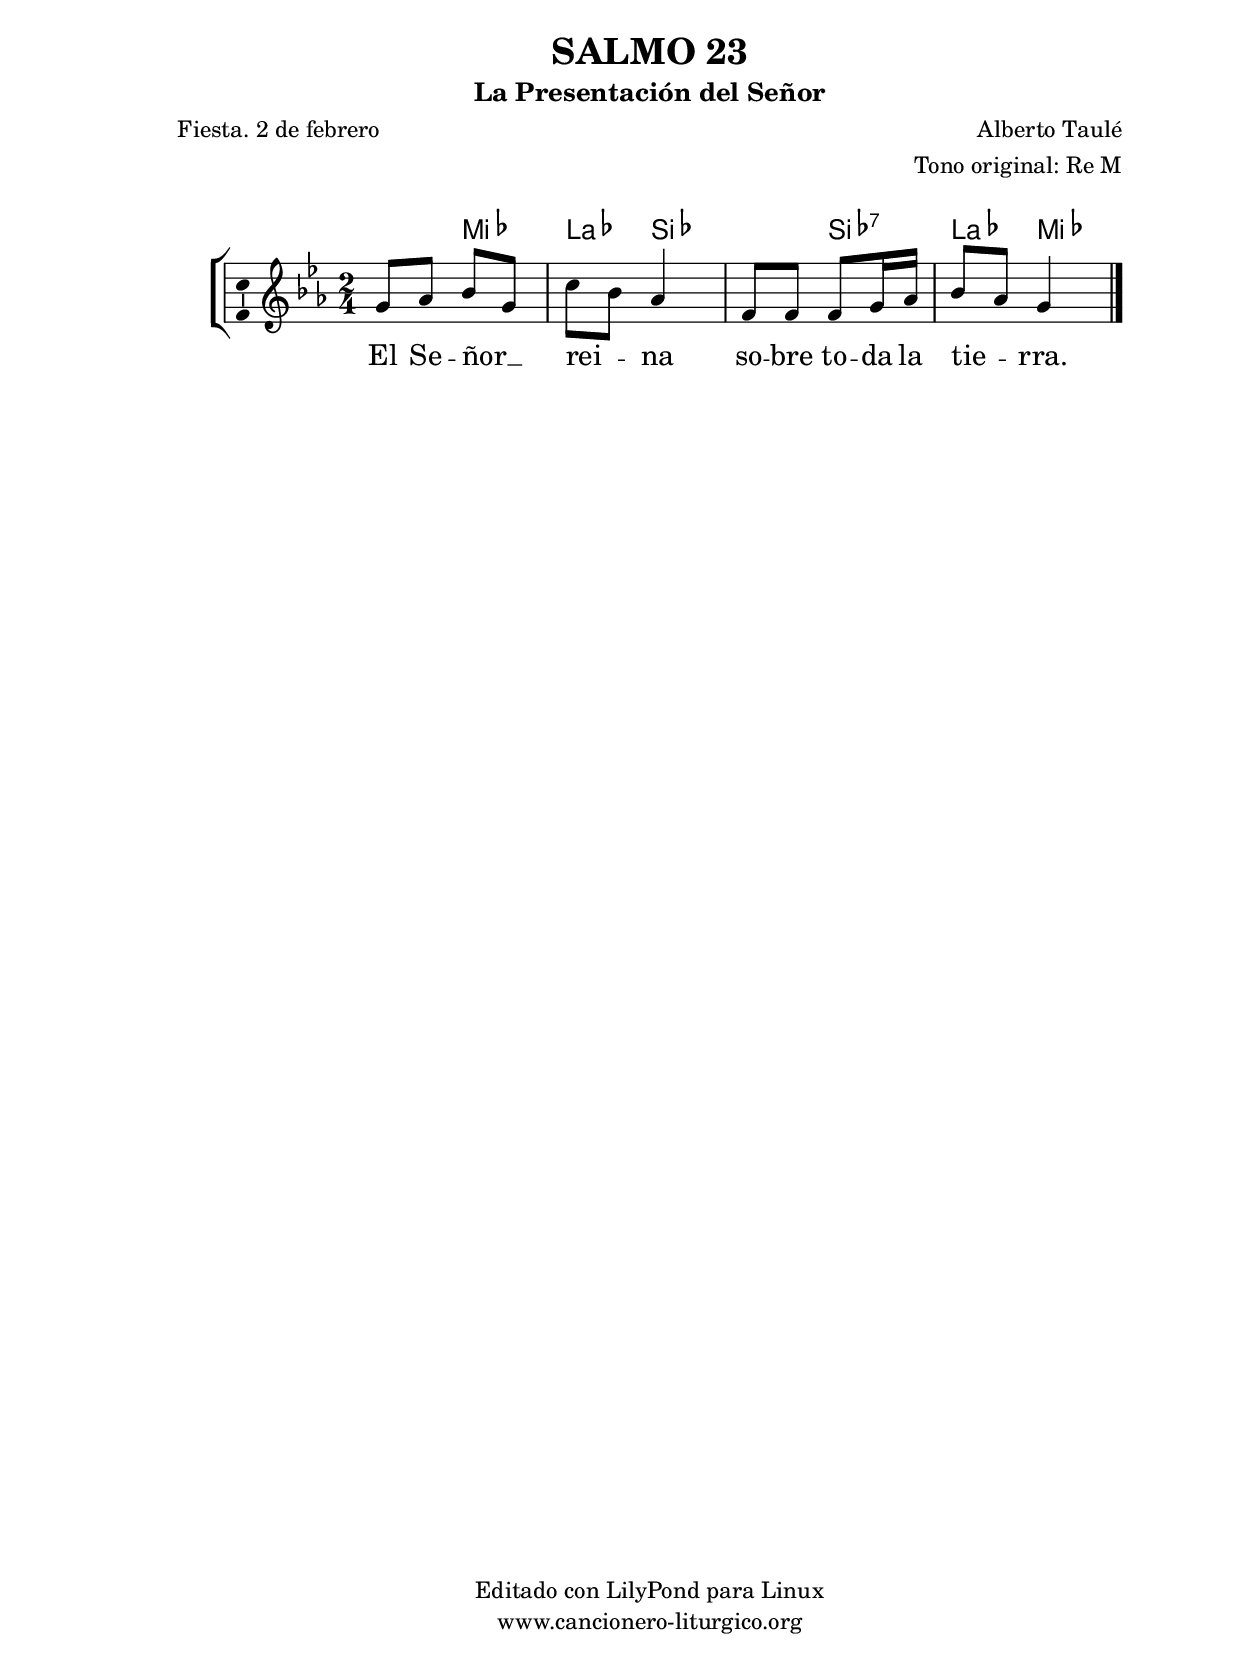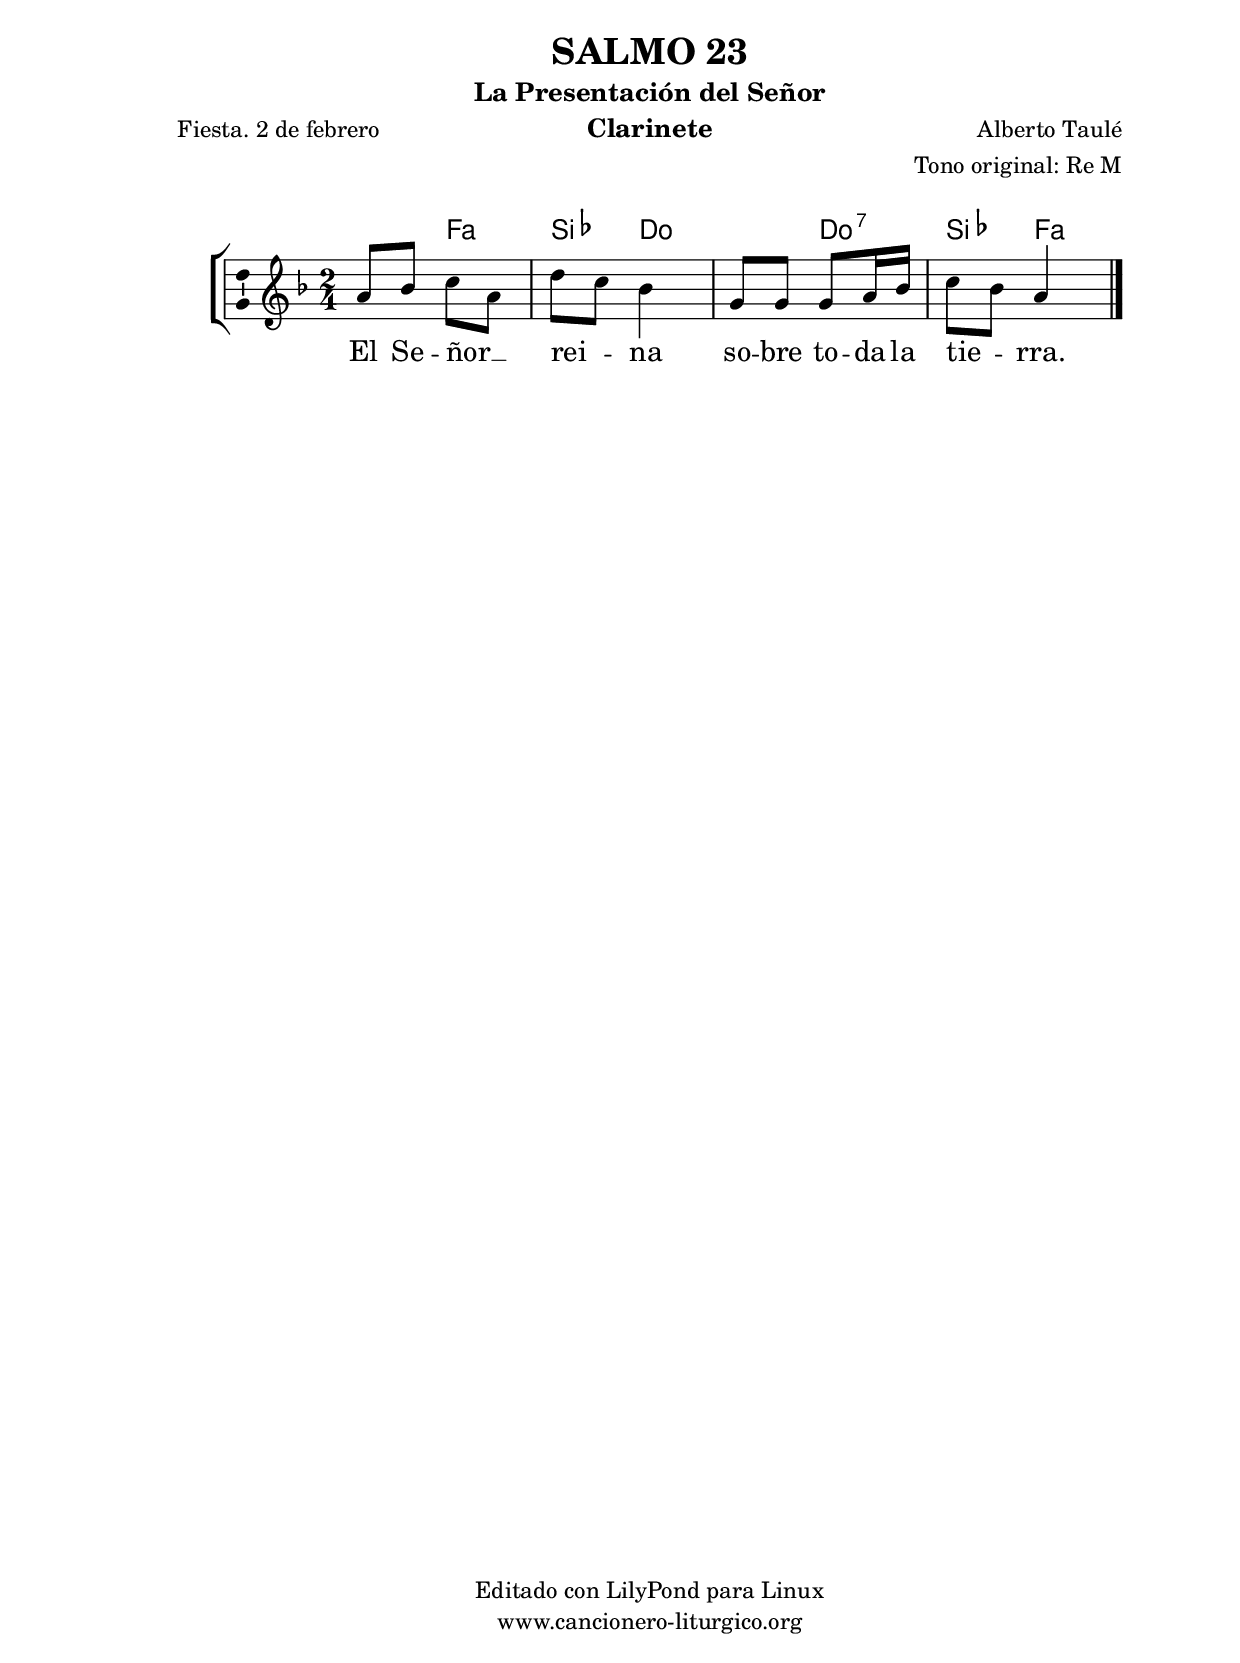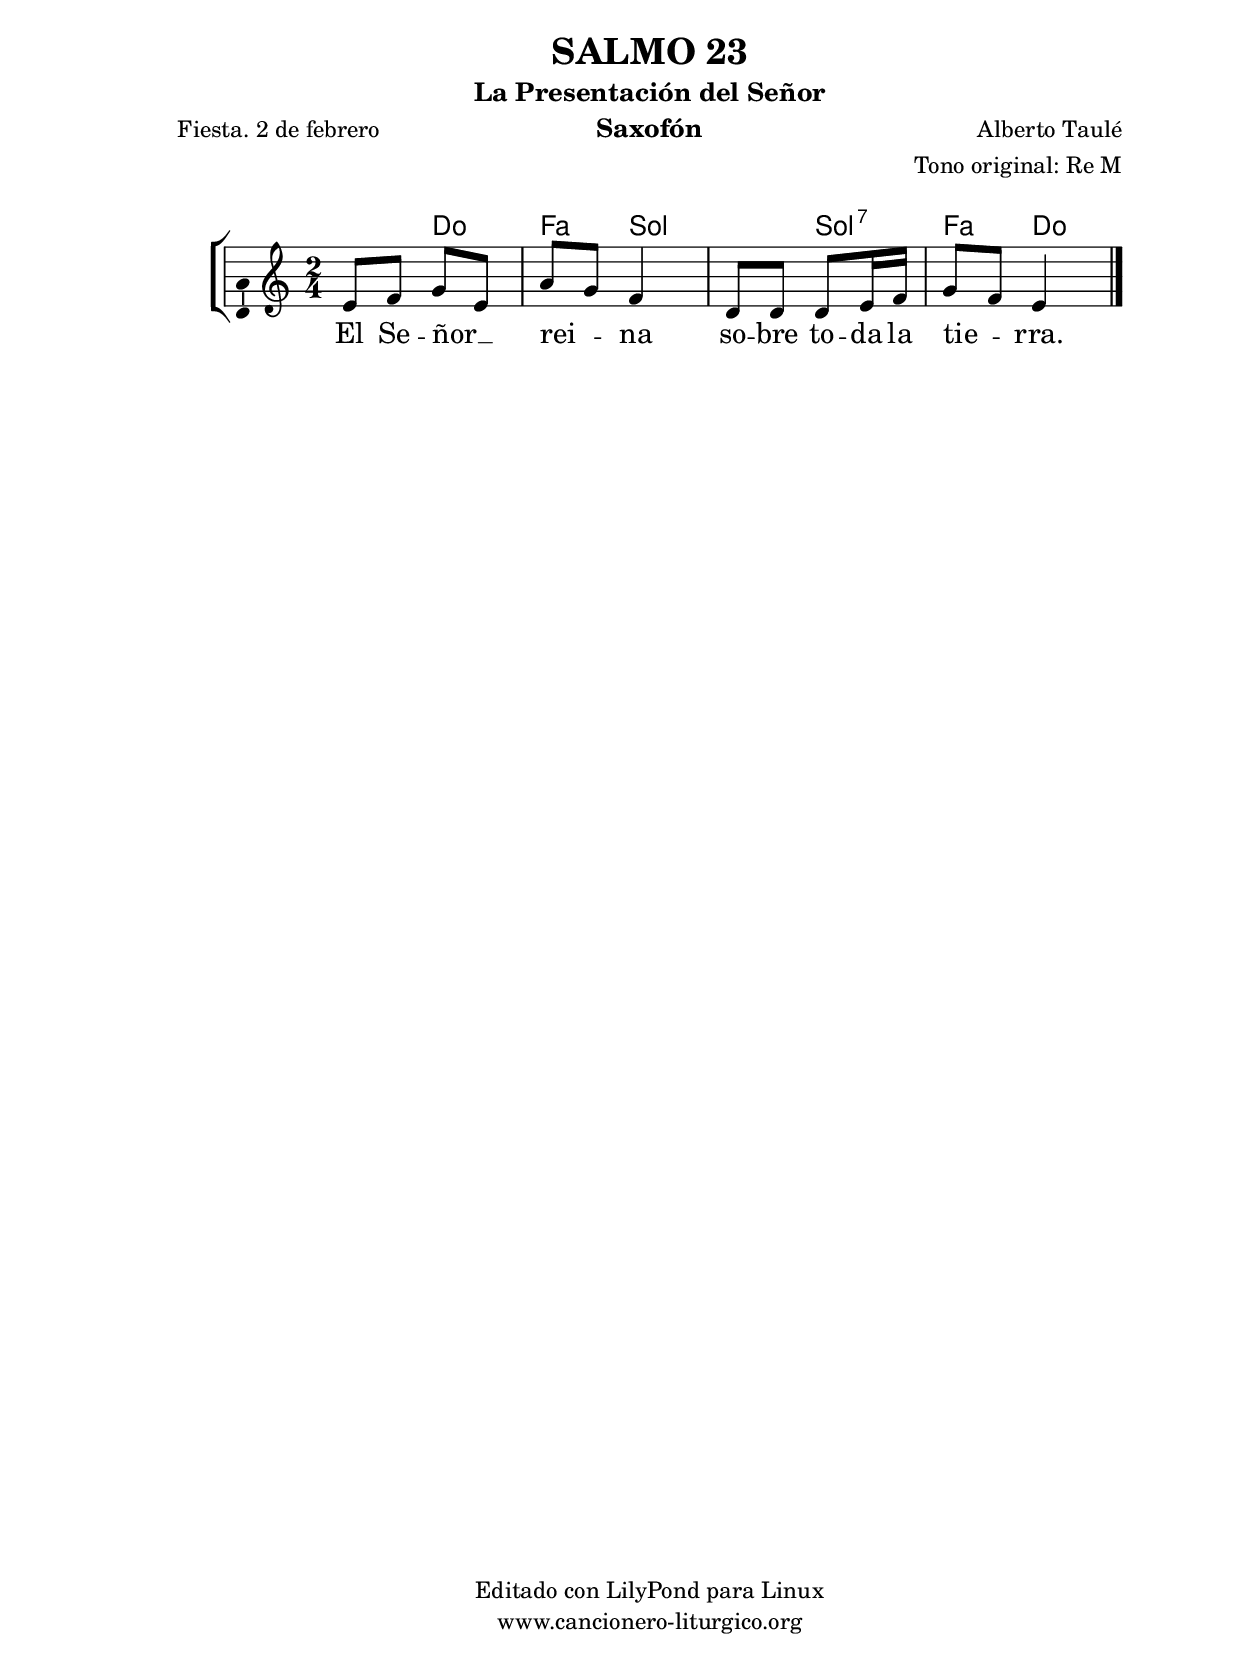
%
%para convertir .midi en .wav:
%timidity filename.midi -Ow -o finename.wav
%
%
%Para convertir de .wav a .mp3:
%lame -h -m j filename.wav
%
%
%para escuchar el midi:
%timidity nombrefichero.midi
%


%versión de lilypond para la que se ha escrito esta partitura:
\version "2.16.0"

	%Tamaño papel
	#(set-default-paper-size "a4")
	%Tamaño partitura
	#(set-global-staff-size 20)
	%No responde al pulsar sobre una nota
	#(ly:set-option 'point-and-click #f)

%parámetros del encabezamiento:
\header {
	title = "SALMO 23"
	subtitle = "La Presentación del Señor"
	composer = "Alberto Taulé"
	poet = "Fiesta. 2 de febrero"
	meter = ""
	arranger = "Tono original: Re M"
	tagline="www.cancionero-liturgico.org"
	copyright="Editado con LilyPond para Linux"
	}

%parámetros asociados al papel:
\paper  {
	oddHeaderMarkup = \markup {\fill-line { \on-the-fly #not-first-page \fromproperty #'header:title \on-the-fly #not-first-page \fromproperty #'header:composer }}
	evenHeaderMarkup = \markup {\fill-line { \fromproperty #'header:composer \fromproperty #'header:title }}
	#(set-paper-size "a4")
	print-page-number = ##f
	first-page-number = 1
	print-first-page-number = ##f
%	head-separation = 3.0 \cm
	top-margin = 2.0 \cm
	bottom-margin = 0.5\cm
%%%	bottom-margin = -1.0\cm
	left-margin = 3.0 \cm
	line-width = 16.0 \cm 
	indent = 8\mm
	interscoreline = 2.\mm
	between-system-space = 15\mm
%	para que las partituras no llenen la hoja:
	ragged-bottom = ##t
%	idem para la última hoja:
	ragged-last-bottom = ##f
%	para que las partituras llenen el ancho del papel:
	ragged-last = ##f
	after-title-space = 2.5 \cm
%page-count=1
%system-count=8

	%Flexible Vertical Spacing
%	markup-markup-spacing =
%	#'((basic-distance . 15) (minimum-distance . 15) (padding . 3))
	markup-system-spacing =
	#'((basic-distance . 15) (minimum-distance . 15) (padding . 3))
	system-system-spacing =
	#'((basic-distance . 15) (minimum-distance . 15) (padding . 3))
	score-system-spacing =
	#'((basic-distance . 15) (minimum-distance . 15) (padding . 5))
%	top-system-spacing = % header
%	#'((basic-distance . 8) (minimum-distance . 0) (padding . 3))
%	top-markup-spacing =
%	#'((basic-distance . 20) (minimum-distance . 20) (padding . 3))
	last-bottom-spacing = % footer
	#'((basic-distance . 5) (minimum-distance . 5) (padding . 3))
%	score-markup-spacing =
%	#'((basic-distance . 16) (minimum-distance . 13) (padding . 3))

	}


%parámetros que afectan a toda la partitura:
global =  {
	%clave de sol (G):
	\clef G
	%armadura:
	\transpose d ees
	\key d \major
	\tempo 4=80
	\set Score.tempoHideNote = ##t
	}


acordes = {
	\italianChords
	\chordmode {
	\transpose d ees
{

s4 d4 g a s a:7 g d

	}
	}
}

melodia = 
	\transpose d ees
{
	\relative c'{
	\time 2/4

fis8 g a fis
b8 a g4
e8 e e fis16 g
a8 g fis4

	\bar "|."
	}
	}


texto = \lyricmode {
El Se -- ñor __ _ rei -- _ na so -- bre to -- da la tie -- _ rra.
	}


acordesStaff = \context ChordNames = acordesStaff <<
	\set chordChanges = ##t
	\acordes
	>>


vozStaff = \context Voice = vozStaff
\with {\consists "Ambitus_engraver"}
<<
%	\set Staff.instrumentName = ""
%	\set Staff.shortInstrumentName = ""
%	\set Staff.midiInstrument = #"clarinet"
%	\set Staff.midiInstrument = #"cello"
%	\set Staff.midiInstrument = #"flute"
	\set Staff.midiInstrument = #"electric guitar (jazz)"
%	\set Staff.midiInstrument = #"english horn"
%	\set Staff.midiInstrument = #"violin"
%	\set Staff.midiInstrument = #"glockenspiel"
	\set Staff.midiMinimumVolume = #0.7
	\set Staff.midiMaximumVolume = #0.9
	\global
	\melodia
	>>


textoStaff = \context Lyrics = textoStaff <<
	\lyricsto vozStaff \texto
	>>

\book {
	\score {
		\context ChoirStaff {
			\override StaffGroup.SystemStartBracket #'collapse-height = #1
			\override Score.SystemStartBar #'collapse-height = #1
			<<
			\acordesStaff
			\vozStaff
			\textoStaff
			>>
			}
		\layout {
	    		\context {
				\Lyrics
				\override LyricText #'font-size = #2
				}
	   		 \context {
				\Score
				%fontSize = #3
				\override StaffSymbol #'staff-space = #(magstep +3)
				%\override Beam #'thickness = #0.55
				%\override SpacingSpanner #'spacing-increment = #1.0
				%\override Slur #'height-limit = #1.5
				}
			}
		}
	\score {
		\unfoldRepeats
		\context ChoirStaff {
			<<
			\acordesStaff
			\vozStaff
			>>
			}
		\midi {
	  		\context {
	  			\Score
				tempoWholesPerMinute = #(ly:make-moment 70 4)
				}
			}
		}
	}

%Partitura para clarinete
#(define output-suffix "C")
\book {
	\header{
		instrument = "Clarinete"
		}
	\score {
		\context ChoirStaff {
			\override StaffGroup.SystemStartBracket #'collapse-height = #1
			\override Score.SystemStartBar #'collapse-height = #1
\transpose c d
			<<
			\acordesStaff
			\vozStaff
			\textoStaff
			>>
			}
		\layout {
	    		\context {
				\Lyrics
				\override LyricText #'font-size = #2
				}
	   		 \context {
				\Score
				%fontSize = #3
				\override StaffSymbol #'staff-space = #(magstep +3)
				%\override Beam #'thickness = #0.55
				%\override SpacingSpanner #'spacing-increment = #1.0
				%\override Slur #'height-limit = #1.5
				}
			}
		}
	}

%Partitura para saxofón
#(define output-suffix "S")
\book {
	\header{
		instrument = "Saxofón"
		}
	\score {
		\context ChoirStaff {
			\override StaffGroup.SystemStartBracket #'collapse-height = #1
			\override Score.SystemStartBar #'collapse-height = #1
\transpose c a,
			<<
			\acordesStaff
			\vozStaff
			\textoStaff
			>>
			}
		\layout {
	    		\context {
				\Lyrics
				\override LyricText #'font-size = #2
				}
	   		 \context {
				\Score
				%fontSize = #3
				\override StaffSymbol #'staff-space = #(magstep +3)
				%\override Beam #'thickness = #0.55
				%\override SpacingSpanner #'spacing-increment = #1.0
				%\override Slur #'height-limit = #1.5
				}
			}
		}
	}

